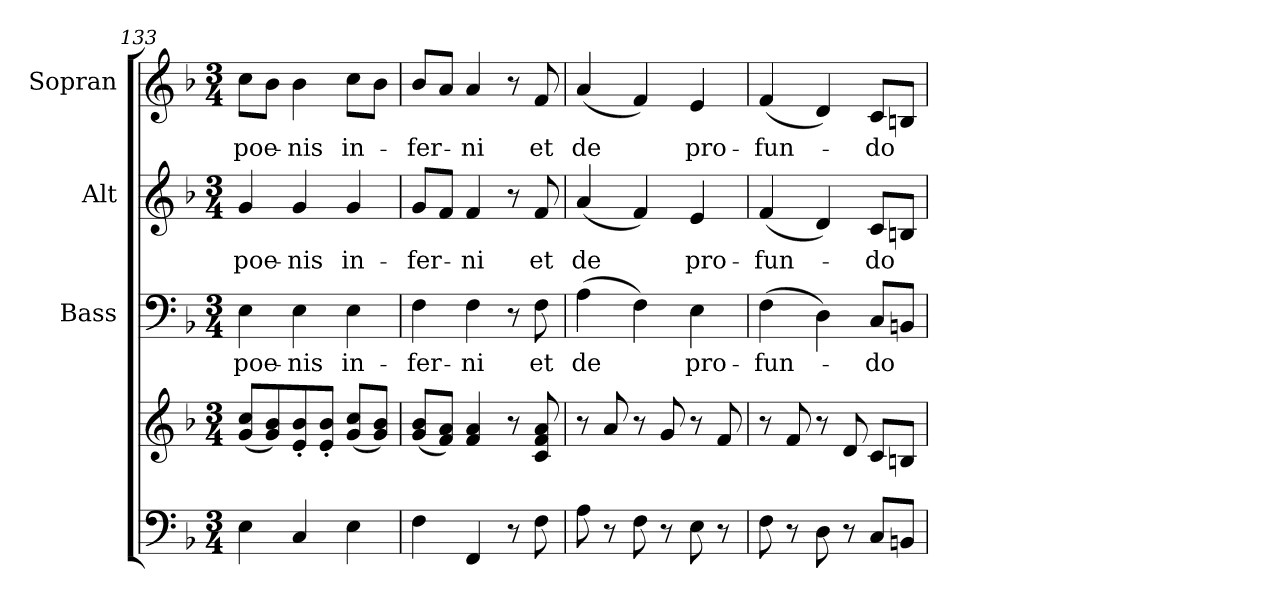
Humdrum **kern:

**kern	**kern	**kern	**text	**kern	**text	**kern	**text
*part4	*part4	*part3	*part3	*part2	*part2	*part1	*part1
*staff5	*staff4	*staff3	*staff3	*staff2	*staff2	*staff1	*staff1
*	*	*I"Bass	*	*I"Alt	*	*I"Sopran	*
*	*	*I'B.	*	*I'A.	*	*I'S.	*
*clefF4	*clefG2	*clefF4	*	*clefG2	*	*clefG2	*
*k[b-]	*k[b-]	*k[b-]	*	*k[b-]	*	*k[b-]	*
*F:	*F:	*F:	*	*F:	*	*F:	*
*M3/4	*M3/4	*M3/4	*	*M3/4	*	*M3/4	*
=133	=133	=133	=133	=133	=133	=133	=133
!	!	!	!LO:LY:b	!	!LO:LY:b	!	!LO:LY:b
4E\	(>8g/ 8cc/L	4E\	poe-	4g/	poe-	8cc\L	poe-
.	8g/ 8b-/)	.	.	.	.	8b-\J	.
!	!	!	!LO:LY:b	!	!LO:LY:b	!	!LO:LY:b
4C/	8e/'< 8b-/'<	4E\	-nis	4g/	-nis	4b-\	-nis
.	8e/'< 8b-/'<J	.	.	.	.	.	.
!	!	!	!LO:LY:b	!	!LO:LY:b	!	!LO:LY:b
4E\	(>8g/ 8cc/L	4E\	in-	4g/	in-	8cc\L	in-
.	8g/ 8b-/J)	.	.	.	.	8b-\J	.
!!LO:PB:g=z
=134	=134	=134	=134	=134	=134	=134	=134
!	!	!	!LO:LY:b	!	!LO:LY:b	!	!LO:LY:b
4F\	(<8g/ 8b-/L	4F\	-fer-	8g/L	-fer-	8b-/L	-fer-
.	8f/ 8a/J)	.	.	8f/J	.	8a/J	.
!	!	!	!LO:LY:b	!	!LO:LY:b	!	!LO:LY:b
4FF/	4f/ 4a/	4F\	-ni	4f/	-ni	4a/	-ni
8r	8r	8r	.	8r	.	8r	.
!	!	!	!LO:LY:b	!	!LO:LY:b	!	!LO:LY:b
8F\	8c/ 8f/ 8a/	8F\	et	8f/	et	8f/	et
=135	=135	=135	=135	=135	=135	=135	=135
!	!	!	!LO:LY:b	!	!LO:LY:b	!	!LO:LY:b
8A\	8r	(>4A\	de	(<4a/	de	(<4a/	de
8r	8a/	.	.	.	.	.	.
8F\	8r	4F\)	.	4f/)	.	4f/)	.
8r	8g/	.	.	.	.	.	.
!	!	!	!LO:LY:b	!	!LO:LY:b	!	!LO:LY:b
8E\	8r	4E\	pro-	4e/	pro-	4e/	pro-
8r	8f/	.	.	.	.	.	.
=136	=136	=136	=136	=136	=136	=136	=136
!	!	!	!LO:LY:b	!	!LO:LY:b	!	!LO:LY:b
8F\	8r	(>4F\	-fun-	(<4f/	-fun-	(<4f/	-fun-
8r	8f/	.	.	.	.	.	.
8D\	8r	4D\)	.	4d/)	.	4d/)	.
8r	8d/	.	.	.	.	.	.
!	!	!	!LO:LY:b	!	!LO:LY:b	!	!LO:LY:b
8C/L	8c/L	8C/L	-do	8c/L	-do	8c/L	-do
8BBn/J	8Bn/J	8BBn/J	.	8Bn/J	.	8Bn/J	.
=	=	=	=	=	=	=	=
*-	*-	*-	*-	*-	*-	*-	*-
